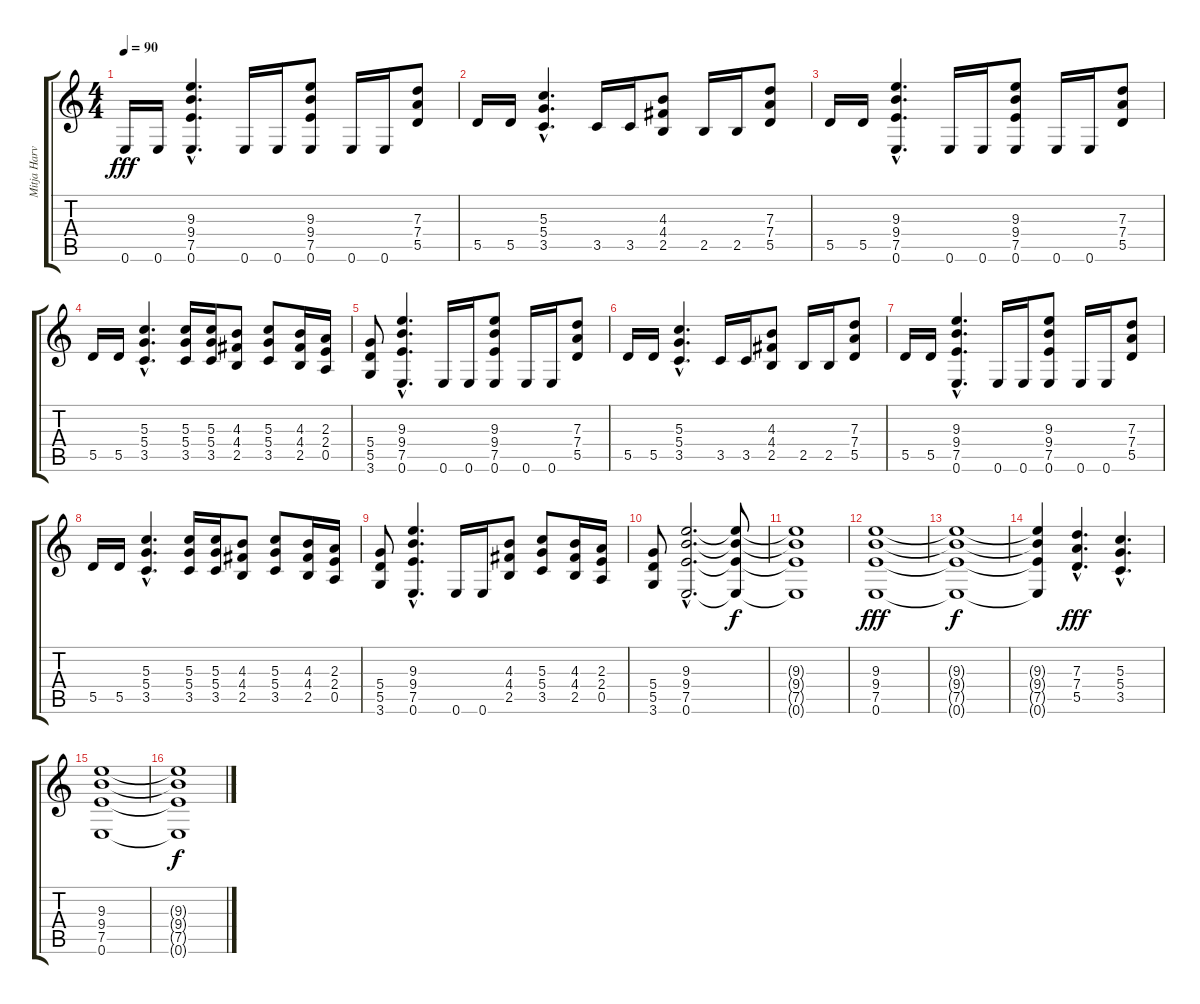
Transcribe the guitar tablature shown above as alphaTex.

\track ("Mitja Harvilahti" "Mitja Harv") {instrument distortionguitar}
\staff {score tabs}
\tuning (E4 B3 G3 D3 A2 E2) {hide}
\ts (4 4)
\tempo 90
\clef g2
\ks c
0.6.16{dy fff instrument distortionguitar} 0.6.16 (9.3{hac} 9.4{hac} 7.5{hac} 0.6{hac}).4{d} 0.6.16 0.6.16 (9.3 9.4 7.5 0.6).8 0.6.16 0.6.16 (7.3 7.4 5.5).8 |
5.5.16 5.5.16 (5.3{hac} 5.4{hac} 3.5{hac}).4{d} 3.5.16 3.5.16 (4.3 4.4 2.5).8 2.5.16 2.5.16 (7.3 7.4 5.5).8 |
5.5.16 5.5.16 (9.3{hac} 9.4{hac} 7.5{hac} 0.6{hac}).4{d} 0.6.16 0.6.16 (9.3 9.4 7.5 0.6).8 0.6.16 0.6.16 (7.3 7.4 5.5).8 |
5.5.16 5.5.16 (5.3{hac} 5.4{hac} 3.5{hac}).4{d} (5.3 5.4 3.5).16 (5.3 5.4 3.5).16 (4.3 4.4 2.5).8 (5.3 5.4 3.5).8 (4.3 4.4 2.5).16 (2.3 2.4 0.5).16 |
(5.4 5.5 3.6).8 (9.3{hac} 9.4{hac} 7.5{hac} 0.6{hac}).4{d} 0.6.16 0.6.16 (9.3 9.4 7.5 0.6).8 0.6.16 0.6.16 (7.3 7.4 5.5).8 |
5.5.16 5.5.16 (5.3{hac} 5.4{hac} 3.5{hac}).4{d} 3.5.16 3.5.16 (4.3 4.4 2.5).8 2.5.16 2.5.16 (7.3 7.4 5.5).8 |
5.5.16 5.5.16 (9.3{hac} 9.4{hac} 7.5{hac} 0.6{hac}).4{d} 0.6.16 0.6.16 (9.3 9.4 7.5 0.6).8 0.6.16 0.6.16 (7.3 7.4 5.5).8 |
5.5.16 5.5.16 (5.3{hac} 5.4{hac} 3.5{hac}).4{d} (5.3 5.4 3.5).16 (5.3 5.4 3.5).16 (4.3 4.4 2.5).8 (5.3 5.4 3.5).8 (4.3 4.4 2.5).16 (2.3 2.4 0.5).16 |
(5.4 5.5 3.6).8 (9.3{hac} 9.4{hac} 7.5{hac} 0.6{hac}).4{d} 0.6.16 0.6.16 (4.3 4.4 2.5).8 (5.3 5.4 3.5).8 (4.3 4.4 2.5).16 (2.3 2.4 0.5).16 |
(5.4 5.5 3.6).8 (9.3{hac} 9.4{hac} 7.5{hac} 0.6{hac}).2{d} (9.3{t} 9.4{t} 7.5{t} 0.6{t}).8{dy f} |
(9.3{t} 9.4{t} 7.5{t} 0.6{t}).1 |
(9.3 9.4 7.5 0.6).1{dy fff} |
(9.3{t} 9.4{t} 7.5{t} 0.6{t}).1{dy f} |
(9.3{t} 9.4{t} 7.5{t} 0.6{t}).4 (7.3{hac} 7.4{hac} 5.5{hac}).4{d dy fff} (5.3{hac} 5.4{hac} 3.5{hac}).4{d} |
(9.3 9.4 7.5 0.6).1 |
(9.3{t} 9.4{t} 7.5{t} 0.6{t}).1{dy f}
